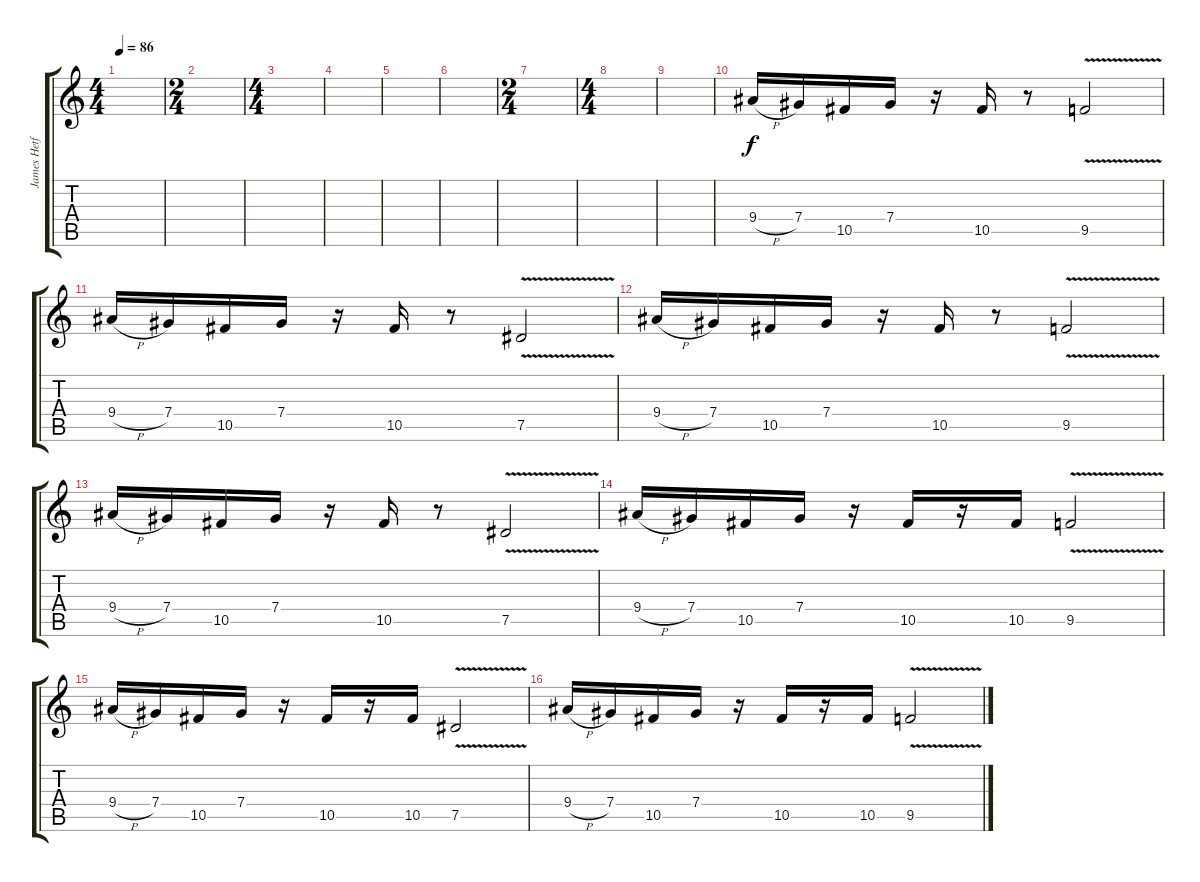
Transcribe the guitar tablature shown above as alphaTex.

\track ("James Hetfield (disto)" "James Hetf") {instrument distortionguitar}
\staff {score tabs}
\tuning (Eb4 Bb3 Gb3 Db3 Ab2 Eb2) {hide}
\ts (4 4)
\tempo 86
\clef g2
\ks c
|
\ts (2 4)
|
\ts (4 4)
|
|
|
|
\ts (2 4)
|
\ts (4 4)
|
|
9.4{h}.16 7.4.16 10.5.16 7.4.16 r.16 10.5.16 r.8 9.5{v}.2 |
9.4{h}.16 7.4.16 10.5.16 7.4.16 r.16 10.5.16 r.8 7.5{v}.2 |
9.4{h}.16 7.4.16 10.5.16 7.4.16 r.16 10.5.16 r.8 9.5{v}.2 |
9.4{h}.16 7.4.16 10.5.16 7.4.16 r.16 10.5.16 r.8 7.5{v}.2 |
9.4{h}.16 7.4.16 10.5.16 7.4.16 r.16 10.5.16 r.16 10.5.16 9.5{v}.2 |
9.4{h}.16 7.4.16 10.5.16 7.4.16 r.16 10.5.16 r.16 10.5.16 7.5{v}.2 |
9.4{h}.16 7.4.16 10.5.16 7.4.16 r.16 10.5.16 r.16 10.5.16 9.5{v}.2
